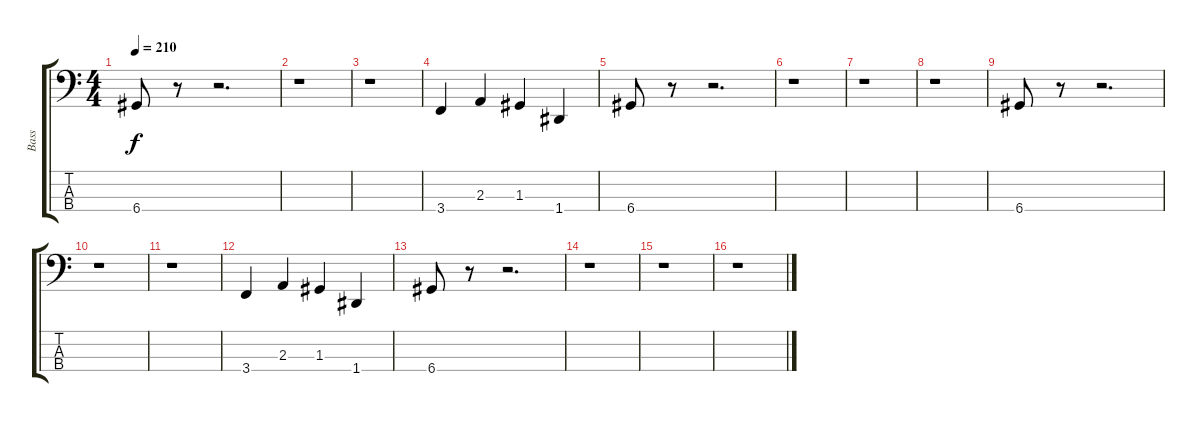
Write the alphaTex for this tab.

\track ("Bass" "Bass") {instrument electricbassfinger}
\staff {score tabs}
\tuning (F2 C2 G1 D1) {hide}
\ts (4 4)
\tempo 210
\clef f4
\ks c
6.4.8{dy f instrument electricbassfinger} r.8 r.2{d} |
r.1 |
r.1 |
3.4.4 2.3.4 1.3.4 1.4.4 |
6.4.8 r.8 r.2{d} |
r.1 |
r.1 |
r.1 |
6.4.8 r.8 r.2{d} |
r.1 |
r.1 |
3.4.4 2.3.4 1.3.4 1.4.4 |
6.4.8 r.8 r.2{d} |
r.1 |
r.1 |
r.1
